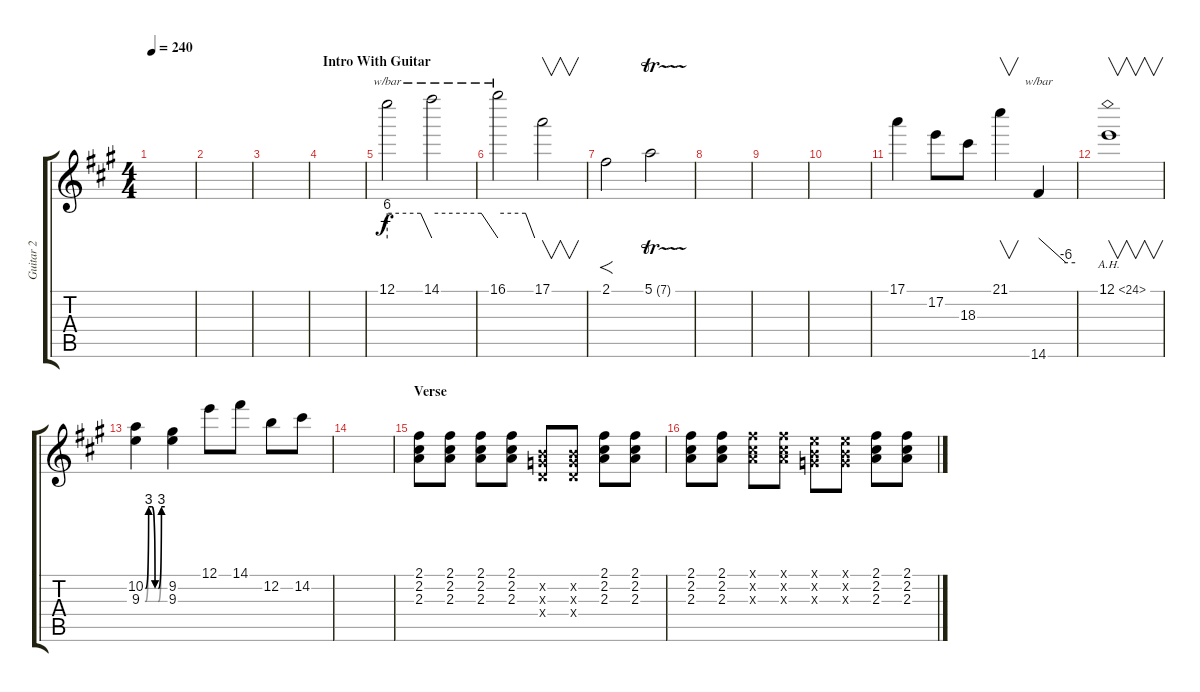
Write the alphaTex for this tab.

\track ("Guitar 2" "Guitar 2") {instrument overdrivenguitar}
\staff {score tabs}
\tuning (E4 B3 G3 D3 A2 E2) {hide}
\ts (4 4)
\tempo 240
\clef g2
\ks a
|
|
|
\section ("" "Intro With Guitar")
|
12.1.2{tbe (custom default 0 24 45 24 60 0) volume 13} 14.1.2{tbe (custom default 0 24 45 24 60 0)} |
16.1.2{tbe (custom default 0 24 45 24 60 0)} 17.1.2{v} |
2.1.2{f} 5.1{tr (7 16)}.2 |
|
|
|
17.1.4 17.2.8 18.3.8 21.1.4{v} 14.6.4{tbe (custom default 0 0 45 -24 60 -24)} |
12.1{ah 12}.1{v} |
(10.2{be (custom 0 0 10 12 20 12 30 0 40 0 50 12 60 12)} 9.3{be (custom 0 0 10 12 20 12 30 0 40 0 50 12 60 12)}).4 (9.2 9.3).4 12.1.8 14.1.8 12.2.8 14.2.8 |
|
\section ("" "Verse")
(2.1 2.2 2.3).8{volume 8} (2.1 2.2 2.3).8 (2.1 2.2 2.3).8 (2.1 2.2 2.3).8 (0.2{x} 0.3{x} 0.4{x}).8 (0.2{x} 0.3{x} 0.4{x}).8 (2.1 2.2 2.3).8 (2.1 2.2 2.3).8 |
(2.1 2.2 2.3).8 (2.1 2.2 2.3).8 (2.1{x} 2.2{x} 2.3{x}).8 (2.1{x} 2.2{x} 2.3{x}).8 (0.1{x} 0.2{x} 0.3{x}).8 (0.1{x} 0.2{x} 0.3{x}).8 (2.1 2.2 2.3).8 (2.1 2.2 2.3).8
